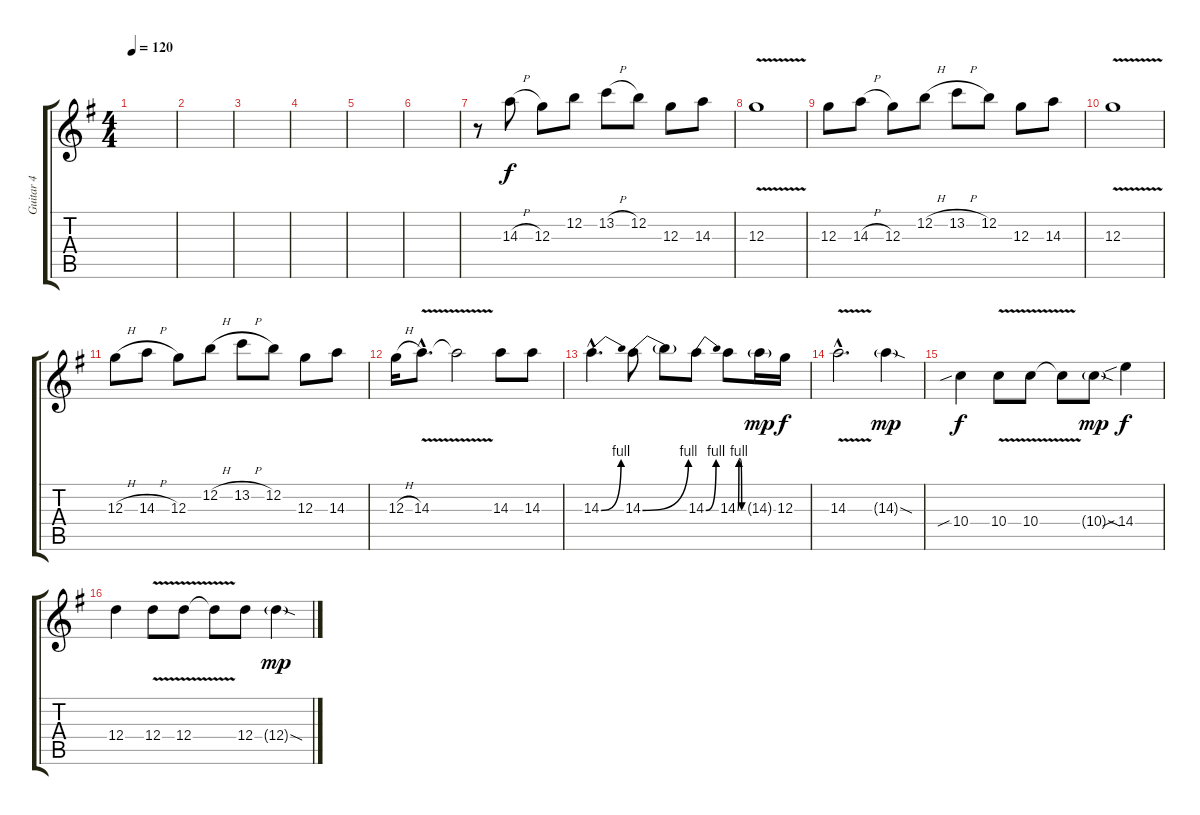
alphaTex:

\track ("Guitar 4" "Guitar 4") {instrument distortionguitar}
\staff {score tabs}
\tuning (E4 B3 G3 D3 A2 E2) {hide}
\ts (4 4)
\tempo 120
\clef g2
\ks g
|
|
|
|
|
|
r.8 14.3{h}.8 12.3.8 12.2.8 13.2{h}.8 12.2.8 12.3.8 14.3.8 |
12.3{v}.1 |
12.3.8 14.3{h}.8 12.3.8 12.2{h}.8 13.2{h}.8 12.2.8 12.3.8 14.3.8 |
12.3{v}.1 |
12.3{h}.8 14.3{h}.8 12.3.8 12.2{h}.8 13.2{h}.8 12.2.8 12.3.8 14.3.8 |
12.3{h}.16 14.3{v hac}.8{d} 14.3{t}.2 14.3.8 14.3.8 |
14.3{be (bend 0 0 60 4) hac}.4{d} 14.3{be (bend 0 0 60 4)}.8 14.3{t}.8 14.3{be (bend 0 0 60 4)}.8 14.3{be (custom 0 0 15 4 30 4 45 0 60 0)}.8 14.3{g}.16{dy mp} 12.3.16{dy f} |
14.3{v hac}.2{d} 14.3{sod g}.4{dy mp} |
10.4{sib}.4{dy f} 10.4{v}.8 10.4{v}.8 10.4{t}.8 10.4{sod g}.8{dy mp} 14.4{sib}.4{dy f} |
12.4.4 12.4{v}.8 12.4{v}.8 12.4{t}.8 12.4.8 12.4{sod g}.4{dy mp}
